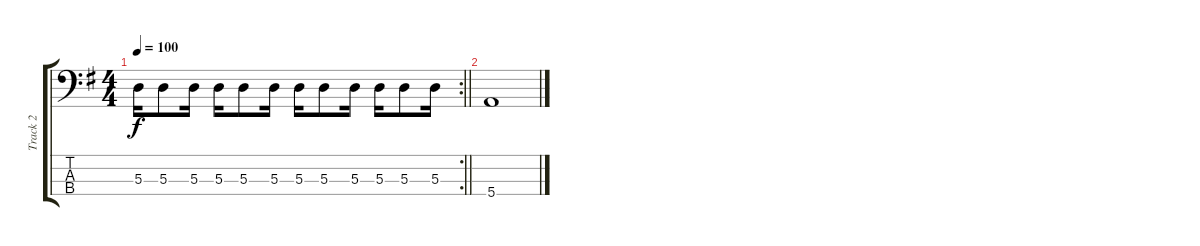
\track ("Track 2" "Track 2") {instrument electricbassfinger}
\staff {score tabs}
\tuning (G2 D2 A1 E1) {hide}
\rc 2
\ts (4 4)
\tempo 100
\clef f4
\barLineRight lightlight
\ks g
5.3.16{dy f} 5.3.8 5.3.16 5.3.16 5.3.8 5.3.16 5.3.16 5.3.8 5.3.16 5.3.16 5.3.8 5.3.16 |
5.4.1
